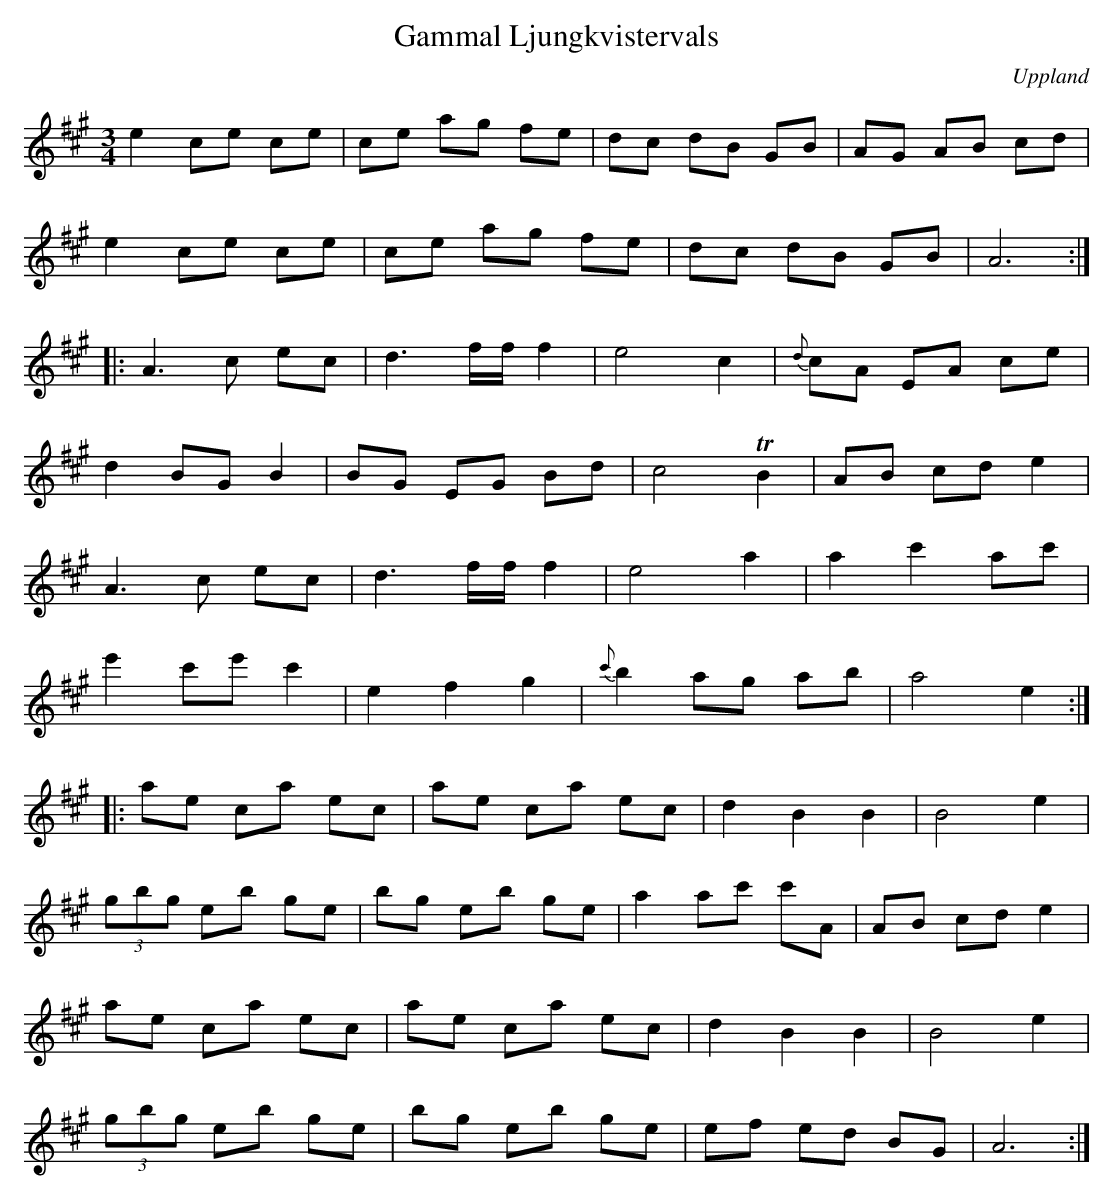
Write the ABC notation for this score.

X:1
T:Gammal Ljungkvistervals
O:Uppland
L:1/8
M:3/4
K:A
V:1
e2 ce ce | ce ag fe | dc dB GB | AG AB cd |
e2 ce ce | ce ag fe | dc dB GB | A6 ::
A3 c ec | d3 f/f/ f2 | e4 c2 | {d}cA EA ce |
d2 BG B2 | BG EG Bd | c4 !trill!B2 | AB cd e2 |
A3 c ec | d3 f/f/ f2 | e4 a2 | a2c'2 ac' |
e'2 c'e' c'2 | e2 f2 g2 | {c'}b2 ag ab | a4 e2 ::
ae ca ec | ae ca ec | d2 B2 B2 | B4 e2 |
(3 gbg eb ge | bg eb ge | a2 ac' c'A | AB cd e2 |
ae ca ec | ae ca ec | d2 B2 B2 | B4 e2 |
(3 gbg eb ge | bg eb ge | ef ed BG | A6 :|
